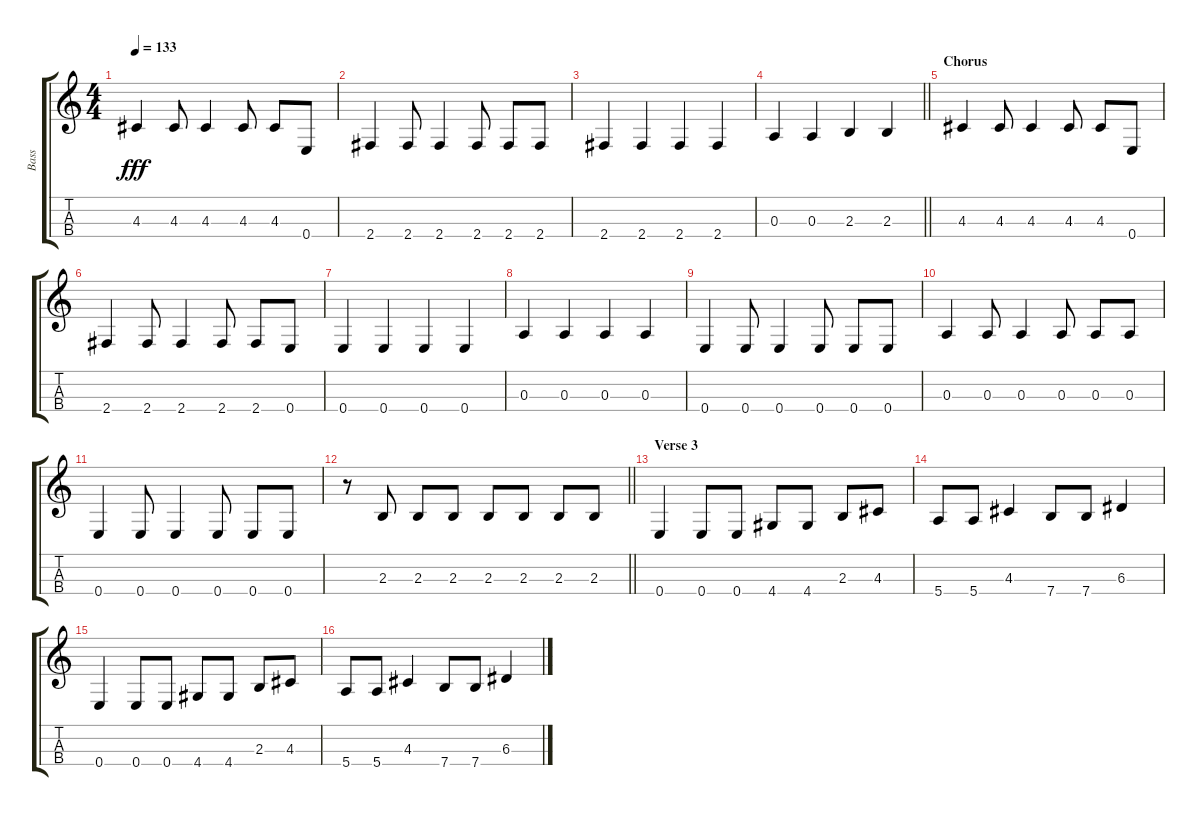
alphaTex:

\track ("Bass" "Bass") {instrument electricbassfinger}
\staff {score tabs}
\tuning (G3 D3 A2 E2) {hide}
\ts (4 4)
\tempo 133
\clef g2
\ks c
4.3.4{dy fff} 4.3.8 4.3.4 4.3.8 4.3.8 0.4.8 |
2.4.4 2.4.8 2.4.4 2.4.8 2.4.8 2.4.8 |
2.4.4 2.4.4 2.4.4 2.4.4 |
\barLineRight lightlight
0.3.4 0.3.4 2.3.4 2.3.4 |
\section ("" "Chorus")
4.3.4 4.3.8 4.3.4 4.3.8 4.3.8 0.4.8 |
2.4.4 2.4.8 2.4.4 2.4.8 2.4.8 0.4.8 |
0.4.4 0.4.4 0.4.4 0.4.4 |
0.3.4 0.3.4 0.3.4 0.3.4 |
0.4.4 0.4.8 0.4.4 0.4.8 0.4.8 0.4.8 |
0.3.4 0.3.8 0.3.4 0.3.8 0.3.8 0.3.8 |
0.4.4 0.4.8 0.4.4 0.4.8 0.4.8 0.4.8 |
\barLineRight lightlight
r.8 2.3.8 2.3.8 2.3.8 2.3.8 2.3.8 2.3.8 2.3.8 |
\section ("" "Verse 3")
0.4.4 0.4.8 0.4.8 4.4.8 4.4.8 2.3.8 4.3.8 |
5.4.8 5.4.8 4.3.4 7.4.8 7.4.8 6.3.4 |
0.4.4 0.4.8 0.4.8 4.4.8 4.4.8 2.3.8 4.3.8 |
5.4.8 5.4.8 4.3.4 7.4.8 7.4.8 6.3.4
